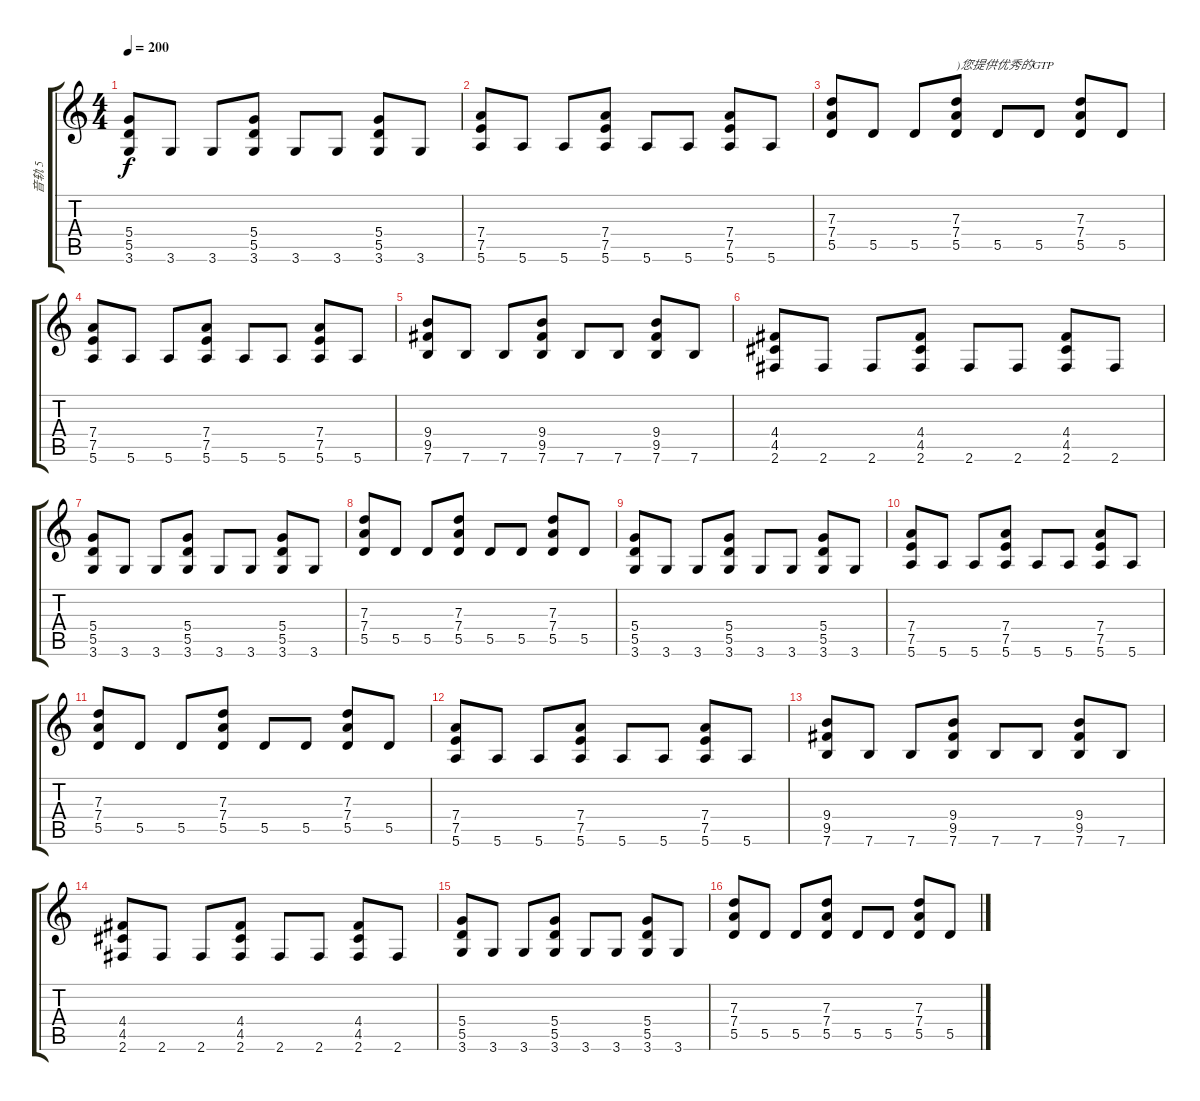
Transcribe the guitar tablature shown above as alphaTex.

\track ("音轨 5" "音轨 5") {instrument overdrivenguitar}
\staff {score tabs}
\tuning (E4 B3 G3 D3 A2 E2) {hide}
\ts (4 4)
\tempo 200
\clef g2
\ks c
(5.4 5.5 3.6).8{dy f} 3.6.8 3.6.8 (5.4 5.5 3.6).8 3.6.8 3.6.8 (5.4 5.5 3.6).8 3.6.8 |
(7.4 7.5 5.6).8 5.6.8 5.6.8 (7.4 7.5 5.6).8 5.6.8 5.6.8 (7.4 7.5 5.6).8 5.6.8 |
(7.3 7.4 5.5).8 5.5.8 5.5.8 (7.3 7.4 5.5).8{txt ")您提供优秀的GTP"} 5.5.8 5.5.8 (7.3 7.4 5.5).8 5.5.8 |
(7.4 7.5 5.6).8 5.6.8 5.6.8 (7.4 7.5 5.6).8 5.6.8 5.6.8 (7.4 7.5 5.6).8 5.6.8 |
(9.4 9.5 7.6).8 7.6.8 7.6.8 (9.4 9.5 7.6).8 7.6.8 7.6.8 (9.4 9.5 7.6).8 7.6.8 |
(4.4 4.5 2.6).8 2.6.8 2.6.8 (4.4 4.5 2.6).8 2.6.8 2.6.8 (4.4 4.5 2.6).8 2.6.8 |
(5.4 5.5 3.6).8 3.6.8 3.6.8 (5.4 5.5 3.6).8 3.6.8 3.6.8 (5.4 5.5 3.6).8 3.6.8 |
(7.3 7.4 5.5).8 5.5.8 5.5.8 (7.3 7.4 5.5).8 5.5.8 5.5.8 (7.3 7.4 5.5).8 5.5.8 |
(5.4 5.5 3.6).8 3.6.8 3.6.8 (5.4 5.5 3.6).8 3.6.8 3.6.8 (5.4 5.5 3.6).8 3.6.8 |
(7.4 7.5 5.6).8 5.6.8 5.6.8 (7.4 7.5 5.6).8 5.6.8 5.6.8 (7.4 7.5 5.6).8 5.6.8 |
(7.3 7.4 5.5).8 5.5.8 5.5.8 (7.3 7.4 5.5).8 5.5.8 5.5.8 (7.3 7.4 5.5).8 5.5.8 |
(7.4 7.5 5.6).8 5.6.8 5.6.8 (7.4 7.5 5.6).8 5.6.8 5.6.8 (7.4 7.5 5.6).8 5.6.8 |
(9.4 9.5 7.6).8 7.6.8 7.6.8 (9.4 9.5 7.6).8 7.6.8 7.6.8 (9.4 9.5 7.6).8 7.6.8 |
(4.4 4.5 2.6).8 2.6.8 2.6.8 (4.4 4.5 2.6).8 2.6.8 2.6.8 (4.4 4.5 2.6).8 2.6.8 |
(5.4 5.5 3.6).8 3.6.8 3.6.8 (5.4 5.5 3.6).8 3.6.8 3.6.8 (5.4 5.5 3.6).8 3.6.8 |
(7.3 7.4 5.5).8 5.5.8 5.5.8 (7.3 7.4 5.5).8 5.5.8 5.5.8 (7.3 7.4 5.5).8 5.5.8
